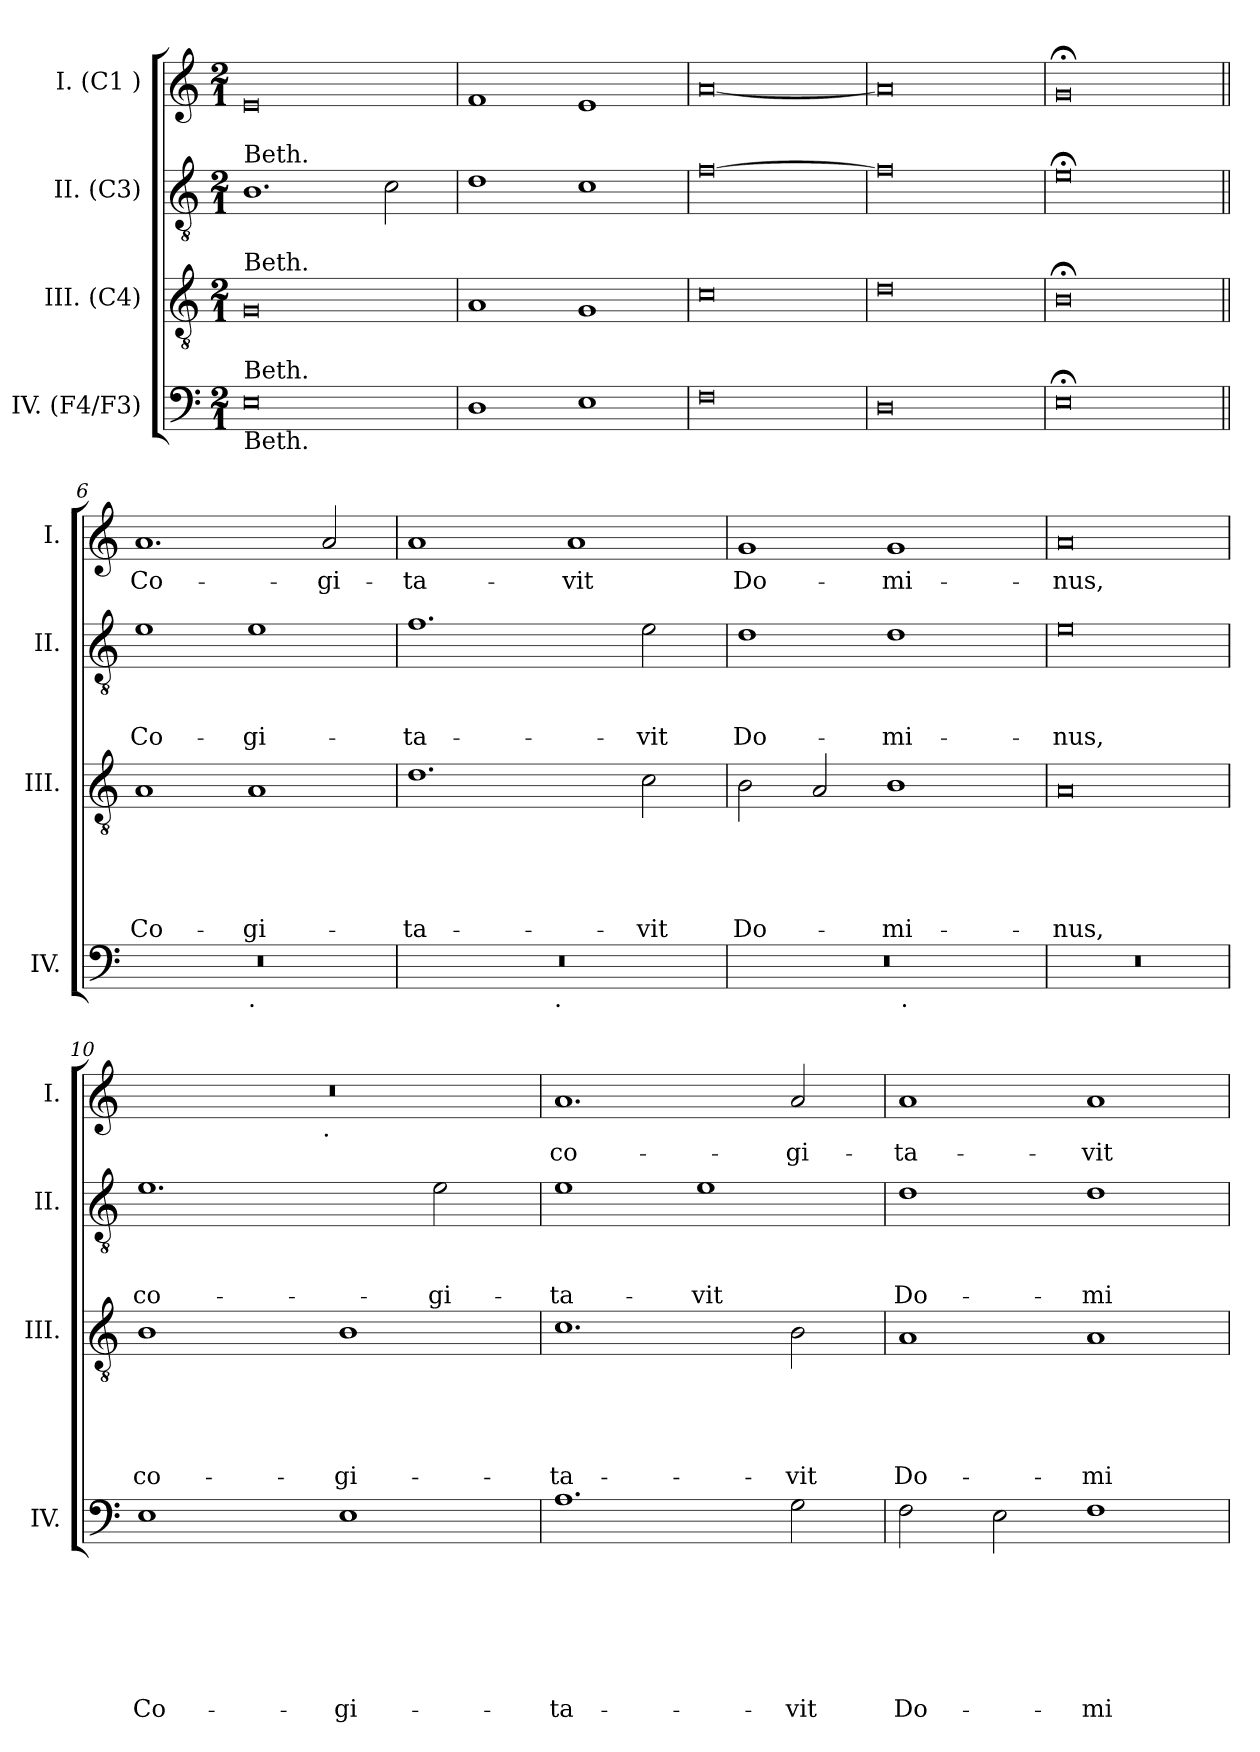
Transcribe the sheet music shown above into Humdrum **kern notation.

**kern	**text	**text	**text	**text	**text	**text	**text	**kern	**text	**text	**text	**text	**text	**kern	**text	**text	**text	**kern	**text
*part4	*part4	*part4	*part4	*part4	*part4	*part4	*part4	*part3	*part3	*part3	*part3	*part3	*part3	*part2	*part2	*part2	*part2	*part1	*part1
*staff4	*staff4	*staff4	*staff4	*staff4	*staff4	*staff4	*staff4	*staff3	*staff3	*staff3	*staff3	*staff3	*staff3	*staff2	*staff2	*staff2	*staff2	*staff1	*staff1
*I"IV. (F4/F3)	*	*	*	*	*	*	*	*I"III. (C4)	*	*	*	*	*	*I"II. (C3)	*	*	*	*I"I. (C1 )	*
*I'IV.	*	*	*	*	*	*	*	*I'III.	*	*	*	*	*	*I'II.	*	*	*	*I'I.	*
*clefF4	*	*	*	*	*	*	*	*clefGv2	*	*	*	*	*	*clefGv2	*	*	*	*clefG2	*
*k[]	*	*	*	*	*	*	*	*k[]	*	*	*	*	*	*k[]	*	*	*	*k[]	*
*C:	*	*	*	*	*	*	*	*C:	*	*	*	*	*	*C:	*	*	*	*C:	*
*M2/1	*	*	*	*	*	*	*	*M2/1	*	*	*	*	*	*M2/1	*	*	*	*M2/1	*
=1	=1	=1	=1	=1	=1	=1	=1	=1	=1	=1	=1	=1	=1	=1	=1	=1	=1	=1	=1
!	!	!	!	!	!	!	!	!	!	!	!	!	!	!LO:TX:a:t=Beth.	!	!	!	!	!
!	!	!	!	!	!	!	!	!LO:TX:a:t=Beth.	!	!	!	!	!	!	!	!	!	!	!
!LO:TX:b:t=Beth.	!	!	!	!	!	!	!	!	!	!	!	!	!	!	!	!	!	!	!
!LO:TX:a:t=Beth.	!	!	!	!	!	!	!	!	!	!	!	!	!	!	!	!	!	!	!
0E	.	.	.	.	.	.	.	0G	.	.	.	.	.	1.B	.	.	.	0e	.
.	.	.	.	.	.	.	.	.	.	.	.	.	.	2c\	.	.	.	.	.
=2	=2	=2	=2	=2	=2	=2	=2	=2	=2	=2	=2	=2	=2	=2	=2	=2	=2	=2	=2
1D	.	.	.	.	.	.	.	1A	.	.	.	.	.	1d	.	.	.	1f	.
1E	.	.	.	.	.	.	.	1G	.	.	.	.	.	1c	.	.	.	1e	.
=3	=3	=3	=3	=3	=3	=3	=3	=3	=3	=3	=3	=3	=3	=3	=3	=3	=3	=3	=3
0F	.	.	.	.	.	.	.	0c	.	.	.	.	.	[>0f	.	.	.	[<0a	.
=4	=4	=4	=4	=4	=4	=4	=4	=4	=4	=4	=4	=4	=4	=4	=4	=4	=4	=4	=4
0D	.	.	.	.	.	.	.	0d	.	.	.	.	.	0f]	.	.	.	0a]	.
=5	=5	=5	=5	=5	=5	=5	=5	=5	=5	=5	=5	=5	=5	=5	=5	=5	=5	=5	=5
0E;<	.	.	.	.	.	.	.	0B;<	.	.	.	.	.	0e;<	.	.	.	0g;	.
=6||	=6||	=6||	=6||	=6||	=6||	=6||	=6||	=6||	=6||	=6||	=6||	=6||	=6||	=6||	=6||	=6||	=6||	=6||	=6||
!	!	!	!	!	!	!	!	!	!	!	!	!	!LO:LY:b	!	!	!	!LO:LY:b	!	!LO:LY:b
*^	*	*	*	*	*	*	*	*	*	*	*	*	*	*	*	*	*	*	*
0r	1ryy	.	.	.	.	.	.	.	1A	.	.	.	.	Co-	1e	.	.	Co-	1.a	Co-
!	!LO:TX:b:t=.	!	!	!	!	!	!	!	!	!	!	!	!	!	!	!	!	!	!	!
!	!	!	!	!	!	!	!	!	!	!	!	!	!	!LO:LY:b	!	!	!	!LO:LY:b	!	!
.	1ryy	.	.	.	.	.	.	.	1A	.	.	.	.	-gi-	1e	.	.	-gi-	.	.
!	!	!	!	!	!	!	!	!	!	!	!	!	!	!	!	!	!	!	!	!LO:LY:b
.	.	.	.	.	.	.	.	.	.	.	.	.	.	.	.	.	.	.	2a/	-gi-
=7	=7	=7	=7	=7	=7	=7	=7	=7	=7	=7	=7	=7	=7	=7	=7	=7	=7	=7	=7	=7
!	!	!	!	!	!	!	!	!	!	!	!	!	!	!LO:LY:b	!	!	!	!LO:LY:b	!	!LO:LY:b
0r	2ryy	.	.	.	.	.	.	.	1.d	.	.	.	.	-ta-	1.f	.	.	-ta-	1a	-ta-
.	4...ryy	.	.	.	.	.	.	.	.	.	.	.	.	.	.	.	.	.	.	.
!	!LO:TX:b:t=.	!	!	!	!	!	!	!	!	!	!	!	!	!	!	!	!	!	!	!
.	1ryy	.	.	.	.	.	.	.	.	.	.	.	.	.	.	.	.	.	.	.
!	!	!	!	!	!	!	!	!	!	!	!	!	!	!	!	!	!	!	!	!LO:LY:b
.	.	.	.	.	.	.	.	.	.	.	.	.	.	.	.	.	.	.	1a	-vit
!	!	!	!	!	!	!	!	!	!	!	!	!	!	!LO:LY:b	!	!	!	!LO:LY:b	!	!
.	.	.	.	.	.	.	.	.	2c\	.	.	.	.	-vit	2e\	.	.	-vit	.	.
.	32ryy	.	.	.	.	.	.	.	.	.	.	.	.	.	.	.	.	.	.	.
!!LO:LB:g=z
=8	=8	=8	=8	=8	=8	=8	=8	=8	=8	=8	=8	=8	=8	=8	=8	=8	=8	=8	=8	=8
!	!	!	!	!	!	!	!	!	!	!	!	!	!	!LO:LY:b	!	!	!	!LO:LY:b	!	!LO:LY:b
0r	1ryy	.	.	.	.	.	.	.	2B\	.	.	.	.	Do-	1d	.	.	Do-	1g	Do-
.	.	.	.	.	.	.	.	.	2A/	.	.	.	.	.	.	.	.	.	.	.
!	!	!	!	!	!	!	!	!	!	!	!	!	!	!LO:LY:b	!	!	!	!LO:LY:b	!	!LO:LY:b
.	32ryy	.	.	.	.	.	.	.	1B	.	.	.	.	-mi-	1d	.	.	-mi-	1g	-mi-
!	!LO:TX:b:t=.	!	!	!	!	!	!	!	!	!	!	!	!	!	!	!	!	!	!	!
.	2ryy	.	.	.	.	.	.	.	.	.	.	.	.	.	.	.	.	.	.	.
.	4...ryy	.	.	.	.	.	.	.	.	.	.	.	.	.	.	.	.	.	.	.
=9	=9	=9	=9	=9	=9	=9	=9	=9	=9	=9	=9	=9	=9	=9	=9	=9	=9	=9	=9	=9
!	!	!	!	!	!	!	!	!	!	!	!	!	!	!LO:LY:b	!	!	!	!LO:LY:b	!	!LO:LY:b
*v	*v	*	*	*	*	*	*	*	*	*	*	*	*	*	*	*	*	*	*	*
0r	.	.	.	.	.	.	.	0A	.	.	.	.	-nus,	0e	.	.	-nus,	0a	-nus,
=10	=10	=10	=10	=10	=10	=10	=10	=10	=10	=10	=10	=10	=10	=10	=10	=10	=10	=10	=10
!	!	!	!	!	!	!	!LO:LY:b	!	!	!	!	!	!LO:LY:b	!	!	!	!LO:LY:b	!	!
*	*	*	*	*	*	*	*	*	*	*	*	*	*	*	*	*	*	*^	*
1E	.	.	.	.	.	.	Co-	1B	.	.	.	.	co-	1.e	.	.	co-	0r	2ryy	.
.	.	.	.	.	.	.	.	.	.	.	.	.	.	.	.	.	.	.	4...ryy	.
!	!	!	!	!	!	!	!	!	!	!	!	!	!	!	!	!	!	!	!LO:TX:b:t=.	!
.	.	.	.	.	.	.	.	.	.	.	.	.	.	.	.	.	.	.	1ryy	.
!	!	!	!	!	!	!	!LO:LY:b	!	!	!	!	!	!LO:LY:b	!	!	!	!	!	!	!
1E	.	.	.	.	.	.	-gi-	1B	.	.	.	.	-gi-	.	.	.	.	.	.	.
!	!	!	!	!	!	!	!	!	!	!	!	!	!	!	!	!	!LO:LY:b	!	!	!
.	.	.	.	.	.	.	.	.	.	.	.	.	.	2e\	.	.	-gi-	.	.	.
.	.	.	.	.	.	.	.	.	.	.	.	.	.	.	.	.	.	.	32ryy	.
=11	=11	=11	=11	=11	=11	=11	=11	=11	=11	=11	=11	=11	=11	=11	=11	=11	=11	=11	=11	=11
!	!	!	!	!	!	!	!LO:LY:b	!	!	!	!	!	!LO:LY:b	!	!	!	!LO:LY:b	!	!	!LO:LY:b
*	*	*	*	*	*	*	*	*	*	*	*	*	*	*	*	*	*	*v	*v	*
1.A	.	.	.	.	.	.	-ta-	1.c	.	.	.	.	-ta-	1e	.	.	-ta-	1.a	co-
!	!	!	!	!	!	!	!	!	!	!	!	!	!	!	!	!	!LO:LY:b	!	!
.	.	.	.	.	.	.	.	.	.	.	.	.	.	1e	.	.	-vit	.	.
!	!	!	!	!	!	!	!LO:LY:b	!	!	!	!	!	!LO:LY:b	!	!	!	!	!	!LO:LY:b
2G\	.	.	.	.	.	.	-vit	2B\	.	.	.	.	-vit	.	.	.	.	2a/	-gi-
=12	=12	=12	=12	=12	=12	=12	=12	=12	=12	=12	=12	=12	=12	=12	=12	=12	=12	=12	=12
!	!	!	!	!	!	!	!LO:LY:b	!	!	!	!	!	!LO:LY:b	!	!	!	!LO:LY:b	!	!LO:LY:b
2F\	.	.	.	.	.	.	Do-	1A	.	.	.	.	Do-	1d	.	.	Do-	1a	-ta-
2E\	.	.	.	.	.	.	.	.	.	.	.	.	.	.	.	.	.	.	.
!	!	!	!	!	!	!	!LO:LY:b	!	!	!	!	!	!LO:LY:b	!	!	!	!LO:LY:b	!	!LO:LY:b
1F	.	.	.	.	.	.	-mi-	1A	.	.	.	.	-mi-	1d	.	.	-mi-	1a	-vit
=	=	=	=	=	=	=	=	=	=	=	=	=	=	=	=	=	=	=	=
*-	*-	*-	*-	*-	*-	*-	*-	*-	*-	*-	*-	*-	*-	*-	*-	*-	*-	*-	*-
